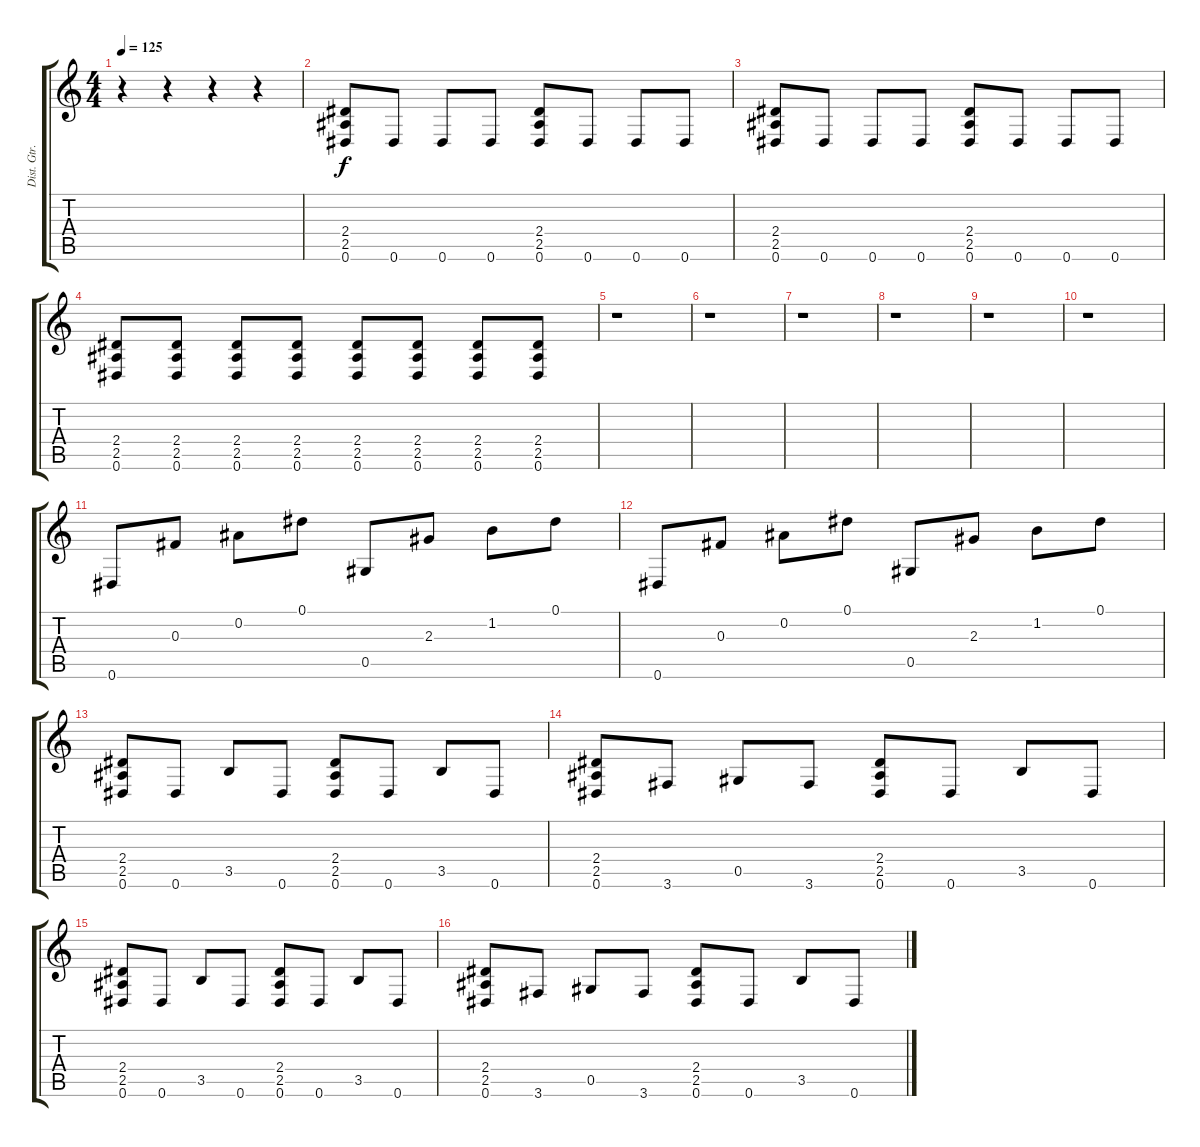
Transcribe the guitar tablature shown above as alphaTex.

\track ("Dist. Gtr.2" "Dist. Gtr.") {instrument distortionguitar}
\staff {score tabs}
\tuning (Eb4 Bb3 Gb3 Db3 Ab2 Eb2) {hide}
\ts (4 4)
\tempo 125
\clef g2
\ks c
r.4{dy f instrument distortionguitar} r.4 r.4 r.4 |
(2.4 2.5 0.6).8 0.6.8 0.6.8 0.6.8 (2.4 2.5 0.6).8 0.6.8 0.6.8 0.6.8 |
(2.4 2.5 0.6).8 0.6.8 0.6.8 0.6.8 (2.4 2.5 0.6).8 0.6.8 0.6.8 0.6.8 |
(2.4 2.5 0.6).8 (2.4 2.5 0.6).8 (2.4 2.5 0.6).8 (2.4 2.5 0.6).8 (2.4 2.5 0.6).8 (2.4 2.5 0.6).8 (2.4 2.5 0.6).8 (2.4 2.5 0.6).8 |
r.1 |
r.1 |
r.1 |
r.1 |
r.1 |
r.1 |
0.6.8 0.3.8 0.2.8 0.1.8 0.5.8 2.3.8 1.2.8 0.1.8 |
0.6.8 0.3.8 0.2.8 0.1.8 0.5.8 2.3.8 1.2.8 0.1.8 |
(2.4 2.5 0.6).8 0.6.8 3.5.8 0.6.8 (2.4 2.5 0.6).8 0.6.8 3.5.8 0.6.8 |
(2.4 2.5 0.6).8 3.6.8 0.5.8 3.6.8 (2.4 2.5 0.6).8 0.6.8 3.5.8 0.6.8 |
(2.4 2.5 0.6).8 0.6.8 3.5.8 0.6.8 (2.4 2.5 0.6).8 0.6.8 3.5.8 0.6.8 |
(2.4 2.5 0.6).8 3.6.8 0.5.8 3.6.8 (2.4 2.5 0.6).8 0.6.8 3.5.8 0.6.8
